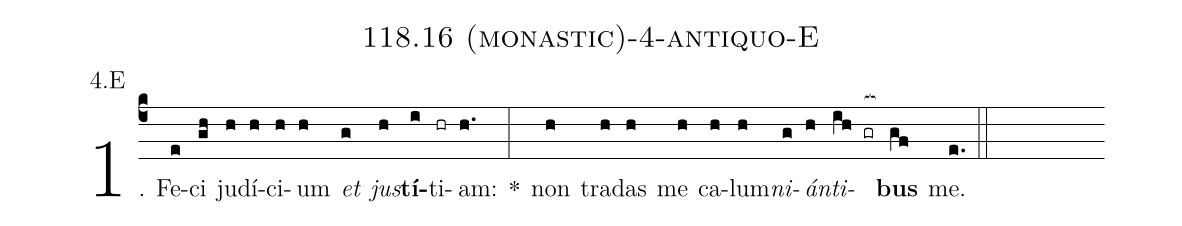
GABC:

name: 118.16 (monastic)-4-antiquo-E;
annotation: 4.E;
%%
(c4)1. Fe(e)ci(gh) ju(h)dí(h)ci(h)um(h) <i>et</i>(g) <i>jus</i>(h)<b>tí</b>(i)ti(hr)am:(h.) *(:) non(h) tra(h)das(h) me(h) ca(h)lum(h)<i>ni</i>(g)<i>án</i>(h)<i>ti</i>(ih gr[ocb:1{])<b>bus</b>(gf[ocb:0}]) me.(e.) (::)
